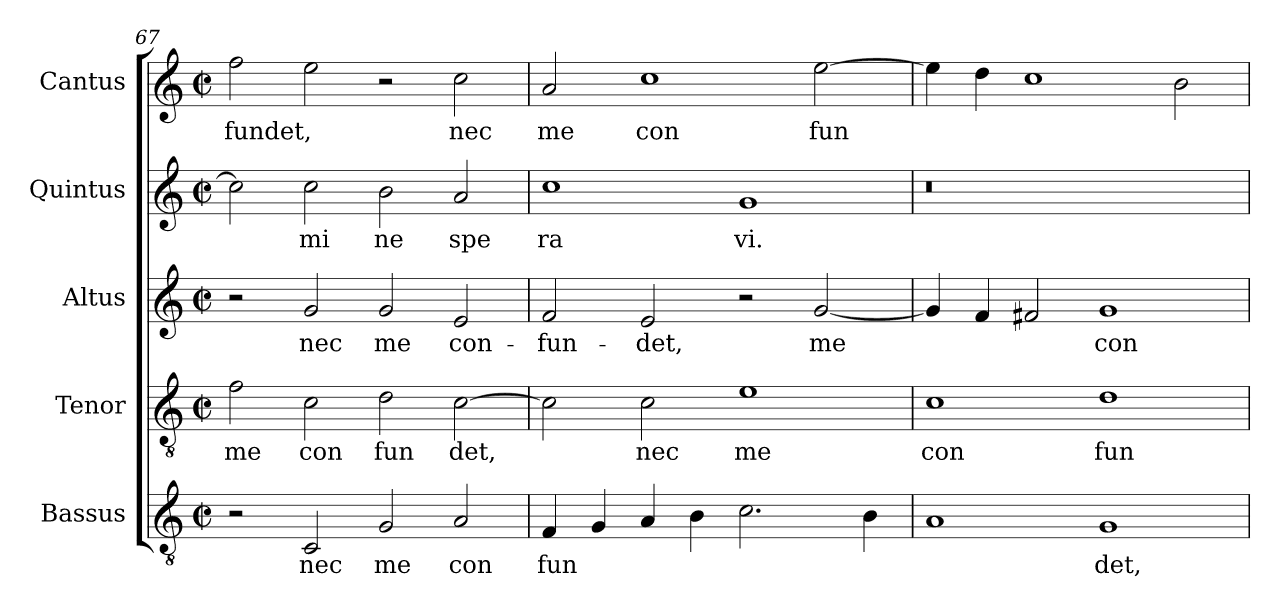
**kern	**text	**kern	**text	**kern	**text	**kern	**text	**kern	**text
*part5	*part5	*part4	*part4	*part3	*part3	*part2	*part2	*part1	*part1
*staff5	*staff5	*staff4	*staff4	*staff3	*staff3	*staff2	*staff2	*staff1	*staff1
*I"Bassus	*	*I"Tenor	*	*I"Altus	*	*I"Quintus	*	*I"Cantus	*
!!LO:PB:g=z
*clefGv2	*	*clefGv2	*	*clefG2	*	*clefG2	*	*clefG2	*
*	*	*	*	*k[]	*	*	*	*	*
*	*	*	*	*C:	*	*	*	*	*
*M2/2	*	*M2/2	*	*M2/2	*	*M2/2	*	*M2/2	*
*met(c|)	*	*met(c|)	*	*met(c|)	*	*met(c|)	*	*met(c|)	*
=67	=67	=67	=67	=67	=67	=67	=67	=67	=67
!	!	!	!LO:LY:b:cj	!	!	!	!	!	!LO:LY:b
2r	.	2f\	me	2r	.	2cc\]	.	2ff\	fundet,
!	!LO:LY:b:cj	!	!LO:LY:b:cj	!	!LO:LY:b:cj	!	!LO:LY:b:cj	!	!
2C/	nec	2c\	con	2g/	nec	2cc\	-mi	2ee\	.
!	!LO:LY:b:cj	!	!LO:LY:b:cj	!	!LO:LY:b:cj	!	!LO:LY:b:cj	!	!
2G/	me	2d\	fun	2g/	me	2b\	ne	2r	.
!	!LO:LY:b:cj	!	!LO:LY:b	!	!LO:LY:b:cj	!	!LO:LY:b:cj	!	!LO:LY:b:cj
2A/	con	[>2c\	det,	2e/	con-	2a/	spe	2cc\	nec
=68	=68	=68	=68	=68	=68	=68	=68	=68	=68
!	!LO:LY:b	!	!	!	!LO:LY:b:cj	!	!LO:LY:b:cj	!	!LO:LY:b:cj
4F/	fun	2c\]	.	2f/	-fun-	1cc	ra	2a/	me
4G/	.	.	.	.	.	.	.	.	.
!	!	!	!LO:LY:b:cj	!	!LO:LY:b:cj	!	!	!	!LO:LY:b:cj
4A/	.	2c\	nec	2e/	-det,	.	.	1cc	con
4B\	.	.	.	.	.	.	.	.	.
!	!	!	!LO:LY:b:cj	!	!	!	!LO:LY:b:cj	!	!
2.c\	.	1e	me	2r	.	1g	vi.	.	.
!	!	!	!	!	!LO:LY:b	!	!	!	!LO:LY:b
.	.	.	.	[<2g/	me	.	.	[>2ee\	fun
4B\	.	.	.	.	.	.	.	.	.
=69	=69	=69	=69	=69	=69	=69	=69	=69	=69
!	!	!	!LO:LY:b:cj	!	!	!	!	!	!
1A	.	1c	con	4g/]	.	0r	.	4ee\]	.
.	.	.	.	4f/	.	.	.	4dd\	.
.	.	.	.	2f#X/	.	.	.	1cc	.
!	!LO:LY:b:cj	!	!LO:LY:b:cj	!	!LO:LY:b:cj	!	!	!	!
1G	det,	1d	fun	1g	con-	.	.	.	.
.	.	.	.	.	.	.	.	2b\	.
=	=	=	=	=	=	=	=	=	=
*-	*-	*-	*-	*-	*-	*-	*-	*-	*-
